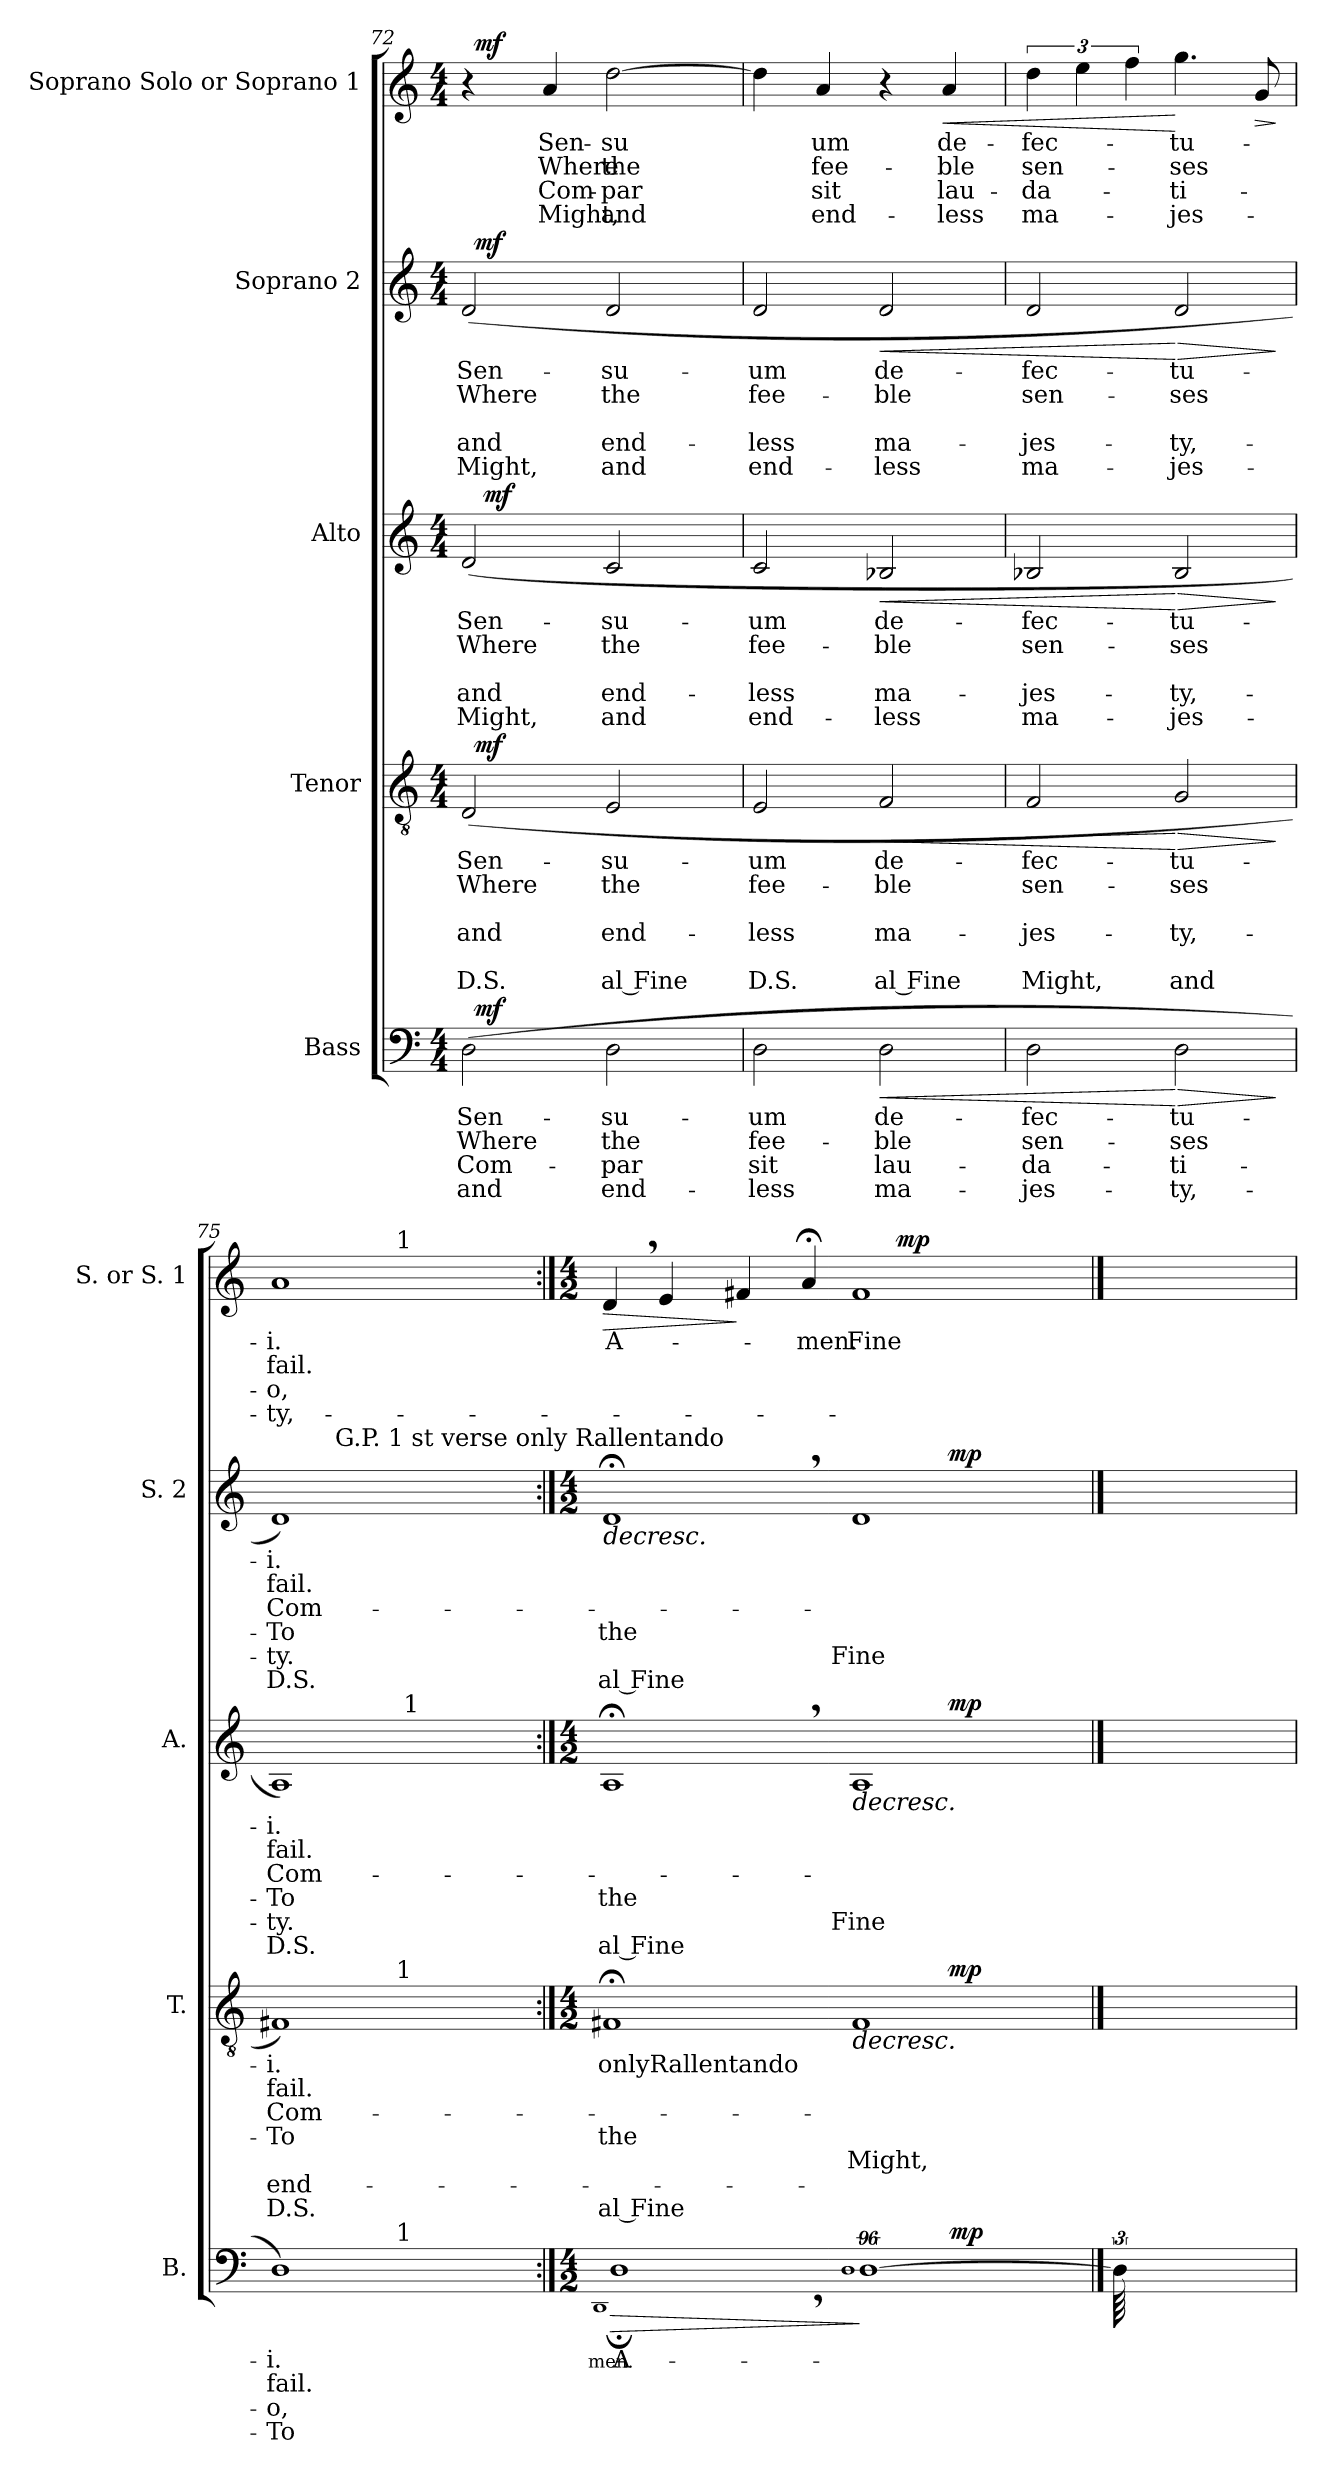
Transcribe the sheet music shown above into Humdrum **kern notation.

**kern	**text	**text	**text	**text	**dynam	**kern	**text	**text	**text	**text	**text	**text	**text	**dynam	**kern	**text	**text	**text	**text	**text	**text	**dynam	**kern	**text	**text	**text	**text	**text	**text	**dynam	**kern	**text	**text	**text	**text	**dynam
*part5	*part5	*part5	*part5	*part5	*part5	*part4	*part4	*part4	*part4	*part4	*part4	*part4	*part4	*part4	*part3	*part3	*part3	*part3	*part3	*part3	*part3	*part3	*part2	*part2	*part2	*part2	*part2	*part2	*part2	*part2	*part1	*part1	*part1	*part1	*part1	*part1
*staff5	*staff5	*staff5	*staff5	*staff5	*staff5	*staff4	*staff4	*staff4	*staff4	*staff4	*staff4	*staff4	*staff4	*staff4	*staff3	*staff3	*staff3	*staff3	*staff3	*staff3	*staff3	*staff3	*staff2	*staff2	*staff2	*staff2	*staff2	*staff2	*staff2	*staff2	*staff1	*staff1	*staff1	*staff1	*staff1	*staff1
*I"Bass	*	*	*	*	*	*I"Tenor	*	*	*	*	*	*	*	*	*I"Alto	*	*	*	*	*	*	*	*I"Soprano 2	*	*	*	*	*	*	*	*I"Soprano Solo or Soprano 1	*	*	*	*	*
*I'B.	*	*	*	*	*	*I'T.	*	*	*	*	*	*	*	*	*I'A.	*	*	*	*	*	*	*	*I'S. 2	*	*	*	*	*	*	*	*I'S. or S. 1	*	*	*	*	*
!!LO:LB:g=z
*clefF4	*	*	*	*	*	*clefGv2	*	*	*	*	*	*	*	*	*clefG2	*	*	*	*	*	*	*	*clefG2	*	*	*	*	*	*	*	*clefG2	*	*	*	*	*
*k[]	*	*	*	*	*	*k[]	*	*	*	*	*	*	*	*	*k[]	*	*	*	*	*	*	*	*k[]	*	*	*	*	*	*	*	*k[]	*	*	*	*	*
*C:	*	*	*	*	*	*C:	*	*	*	*	*	*	*	*	*C:	*	*	*	*	*	*	*	*C:	*	*	*	*	*	*	*	*C:	*	*	*	*	*
*M4/4	*	*	*	*	*	*M4/4	*	*	*	*	*	*	*	*	*M4/4	*	*	*	*	*	*	*	*M4/4	*	*	*	*	*	*	*	*M4/4	*	*	*	*	*
=72	=72	=72	=72	=72	=72	=72	=72	=72	=72	=72	=72	=72	=72	=72	=72	=72	=72	=72	=72	=72	=72	=72	=72	=72	=72	=72	=72	=72	=72	=72	=72	=72	=72	=72	=72	=72
!	!LO:LY:b:rj	!LO:LY:b:rj	!LO:LY:b:rj	!LO:LY:b:rj	!	!	!LO:LY:b:rj	!LO:LY:b:rj	!	!LO:LY:b:rj	!	!LO:LY:b:rj	!	!	!	!LO:LY:b:rj	!LO:LY:b:rj	!	!LO:LY:b:rj	!LO:LY:b:rj	!	!	!	!LO:LY:b:rj	!LO:LY:b:rj	!	!LO:LY:b:rj	!LO:LY:b:rj	!	!	!	!	!	!	!	!
*^	*	*	*	*	*	*^	*	*	*	*	*	*	*	*	*^	*	*	*	*	*	*	*	*^	*	*	*	*	*	*	*	*^	*	*	*	*	*
(<2D\	48ryy	Sen-	Where	Com-	and	.	(2D/	48ryy	Sen-	Where	.	and	.	D.S.	.	.	(2d/	32ryy	Sen-	Where	.	and	Might,	.	.	(2d/	48ryy	Sen-	Where	.	and	Might,	.	.	4r	48ryy	.	.	.	.	.
!	!	!	!	!	!	!LO:DY:a	!	!	!	!	!	!	!	!	!	!LO:DY:a	!	!	!	!	!	!	!	!	!	!	!	!	!	!	!	!	!	!LO:DY:a	!	!	!	!	!	!	!LO:DY:a
.	3%2ryy	.	.	.	.	mf	.	3%2ryy	.	.	.	.	.	.	.	mf	.	.	.	.	.	.	.	.	.	.	3%2ryy	.	.	.	.	.	.	mf	.	3%2ryy	.	.	.	.	mf
!	!	!	!	!	!	!	!	!	!	!	!	!	!	!	!	!	!	!	!	!	!	!	!	!	!LO:DY:a	!	!	!	!	!	!	!	!	!	!	!	!	!	!	!	!
.	.	.	.	.	.	.	.	.	.	.	.	.	.	.	.	.	.	2ryy	.	.	.	.	.	.	mf	.	.	.	.	.	.	.	.	.	.	.	.	.	.	.	.
!	!	!	!	!	!	!	!	!	!	!	!	!	!	!	!	!	!	!	!	!	!	!	!	!	!	!	!	!	!	!	!	!	!	!	!	!	!LO:LY:b	!LO:LY:b	!LO:LY:b	!LO:LY:b	!
.	.	.	.	.	.	.	.	.	.	.	.	.	.	.	.	.	.	.	.	.	.	.	.	.	.	.	.	.	.	.	.	.	.	.	4a/	.	Sen-	Where	Com-	-Might,	.
!	!	!LO:LY:b	!LO:LY:b	!LO:LY:b	!LO:LY:b	!	!	!	!LO:LY:b	!LO:LY:b	!	!LO:LY:b	!	!LO:LY:b	!	!	!	!	!LO:LY:b	!LO:LY:b	!	!LO:LY:b	!LO:LY:b	!	!	!	!	!LO:LY:b	!LO:LY:b	!	!LO:LY:b	!LO:LY:b	!	!	!	!	!LO:LY:b	!LO:LY:b	!LO:LY:b	!LO:LY:b	!
2D\	.	-su-	the	-par	end-	.	2E/	.	-su-	the	.	end-	.	al Fine	.	.	2c/	.	-su-	the	.	end-	and	.	.	2d/	.	-su-	the	.	end-	and	.	.	[>2dd\	.	-su	the	-par	and	.
.	.	.	.	.	.	.	.	.	.	.	.	.	.	.	.	.	.	4...ryy	.	.	.	.	.	.	.	.	.	.	.	.	.	.	.	.	.	.	.	.	.	.	.
.	6...ryy	.	.	.	.	.	.	6...ryy	.	.	.	.	.	.	.	.	.	.	.	.	.	.	.	.	.	.	6...ryy	.	.	.	.	.	.	.	.	6...ryy	.	.	.	.	.
=73	=73	=73	=73	=73	=73	=73	=73	=73	=73	=73	=73	=73	=73	=73	=73	=73	=73	=73	=73	=73	=73	=73	=73	=73	=73	=73	=73	=73	=73	=73	=73	=73	=73	=73	=73	=73	=73	=73	=73	=73	=73
!	!	!LO:LY:b	!LO:LY:b	!LO:LY:b	!LO:LY:b	!	!	!	!LO:LY:b	!LO:LY:b	!	!LO:LY:b	!	!LO:LY:b	!	!	!	!	!LO:LY:b	!LO:LY:b	!	!LO:LY:b	!LO:LY:b	!	!	!	!	!LO:LY:b	!LO:LY:b	!	!LO:LY:b	!LO:LY:b	!	!	!	!	!	!	!	!	!
*v	*v	*	*	*	*	*	*	*	*	*	*	*	*	*	*	*	*v	*v	*	*	*	*	*	*	*	*v	*v	*	*	*	*	*	*	*	*v	*v	*	*	*	*	*
*	*	*	*	*	*	*v	*v	*	*	*	*	*	*	*	*	*	*	*	*	*	*	*	*	*	*	*	*	*	*	*	*	*	*	*	*	*	*
2D\	-um	fee-	sit	-less	.	2E/	-um	fee-	.	-less	.	D.S.	.	.	2c/	-um	fee-	.	-less	end-	.	.	2d/	-um	fee-	.	-less	end-	.	.	4dd\]	.	.	.	.	.
!	!	!	!	!	!	!	!	!	!	!	!	!	!	!	!	!	!	!	!	!	!	!	!	!	!	!	!	!	!	!	!	!LO:LY:b	!LO:LY:b	!LO:LY:b	!LO:LY:b	!
.	.	.	.	.	.	.	.	.	.	.	.	.	.	.	.	.	.	.	.	.	.	.	.	.	.	.	.	.	.	.	4a/	um	fee-	sit	end-	.
!	!LO:LY:b	!LO:LY:b	!LO:LY:b	!LO:LY:b	!LO:HP:b	!	!LO:LY:b	!LO:LY:b	!	!LO:LY:b	!	!LO:LY:b	!	!LO:HP:b	!	!LO:LY:b	!LO:LY:b	!	!LO:LY:b	!LO:LY:b	!	!LO:HP:b	!	!LO:LY:b	!LO:LY:b	!	!LO:LY:b	!LO:LY:b	!	!LO:HP:b	!	!	!	!	!	!
2D\	de-	-ble	lau-	ma-	<	2F/	de-	-ble	.	ma-	.	al Fine	.	<	2B-X/	de-	-ble	.	ma-	-less	.	<	2d/	de-	-ble	.	ma-	-less	.	<	4r	.	.	.	.	.
!	!	!	!	!	!	!	!	!	!	!	!	!	!	!	!	!	!	!	!	!	!	!	!	!	!	!	!	!	!	!	!	!LO:LY:b	!LO:LY:b	!LO:LY:b	!LO:LY:b	!LO:HP:b
.	.	.	.	.	.	.	.	.	.	.	.	.	.	.	.	.	.	.	.	.	.	.	.	.	.	.	.	.	.	.	4a/	de-	-ble	lau-	-less	<
=74	=74	=74	=74	=74	=74	=74	=74	=74	=74	=74	=74	=74	=74	=74	=74	=74	=74	=74	=74	=74	=74	=74	=74	=74	=74	=74	=74	=74	=74	=74	=74	=74	=74	=74	=74	=74
!	!LO:LY:b	!LO:LY:b	!LO:LY:b	!LO:LY:b	!	!	!LO:LY:b	!LO:LY:b	!	!LO:LY:b	!	!LO:LY:b	!	!	!	!LO:LY:b	!LO:LY:b	!	!LO:LY:b	!LO:LY:b	!	!	!	!LO:LY:b	!LO:LY:b	!	!LO:LY:b	!LO:LY:b	!	!	!	!LO:LY:b	!LO:LY:b	!LO:LY:b	!LO:LY:b	!
2D\	-fec-	sen-	-da-	-jes-	.	2F/	-fec-	sen-	.	-jes-	.	Might,	.	.	2B-X/	-fec-	sen-	.	-jes-	ma-	.	.	2d/	-fec-	sen-	.	-jes-	ma-	.	.	6dd\	-fec-	sen-	-da-	ma-	.
.	.	.	.	.	.	.	.	.	.	.	.	.	.	.	.	.	.	.	.	.	.	.	.	.	.	.	.	.	.	.	6ee\	.	.	.	.	.
.	.	.	.	.	.	.	.	.	.	.	.	.	.	.	.	.	.	.	.	.	.	.	.	.	.	.	.	.	.	.	6ff\	.	.	.	.	.
!	!LO:LY:b	!LO:LY:b	!LO:LY:b	!LO:LY:b	!LO:HP:n=1:b	!	!LO:LY:b	!LO:LY:b	!	!LO:LY:b	!	!LO:LY:b	!	!LO:HP:n=1:b	!	!LO:LY:b	!LO:LY:b	!	!LO:LY:b	!LO:LY:b	!	!LO:HP:n=1:b	!	!LO:LY:b	!LO:LY:b	!	!LO:LY:b	!LO:LY:b	!	!LO:HP:n=1:b	!	!LO:LY:b	!LO:LY:b	!LO:LY:b	!LO:LY:b	!
2D\	-tu-	-ses	-ti-	-ty,-	[ >	2G/	-tu-	-ses	.	-ty,-	.	and	.	[ >	2B-/	-tu-	-ses	.	-ty,-	-jes-	.	[ >	2d/	-tu-	-ses	.	-ty,-	-jes-	.	[ >	4.gg\	-tu-	-ses	-ti-	-jes-	[
!	!	!	!	!	!	!	!	!	!	!	!	!	!	!	!	!	!	!	!	!	!	!	!	!	!	!	!	!	!	!	!	!	!	!	!	!LO:HP:b
.	.	.	.	.	.	.	.	.	.	.	.	.	.	.	.	.	.	.	.	.	.	.	.	.	.	.	.	.	.	.	8g/	.	.	.	.	>
.	.	.	.	.	]	.	.	.	.	.	.	.	.	]	.	.	.	.	.	.	.	]	.	.	.	.	.	.	.	]	.	.	.	.	.	]
=75	=75	=75	=75	=75	=75	=75	=75	=75	=75	=75	=75	=75	=75	=75	=75	=75	=75	=75	=75	=75	=75	=75	=75	=75	=75	=75	=75	=75	=75	=75	=75	=75	=75	=75	=75	=75
!	!LO:LY:b:rj	!LO:LY:b:rj	!LO:LY:b:rj	!LO:LY:b:rj	!	!	!LO:LY:b:rj	!LO:LY:b:rj	!LO:LY:b:rj	!LO:LY:b:rj	!	!LO:LY:b:rj	!LO:LY:b:rj	!	!	!LO:LY:b:rj	!LO:LY:b:rj	!LO:LY:b:rj	!LO:LY:b:rj	!LO:LY:b:rj	!LO:LY:b:rj	!	!	!LO:LY:b:rj	!LO:LY:b:rj	!LO:LY:b:rj	!LO:LY:b:rj	!LO:LY:b:rj	!LO:LY:b:rj	!	!	!LO:LY:b:rj	!LO:LY:b:rj	!LO:LY:b:rj	!LO:LY:b:rj	!
*^	*	*	*	*	*	*^	*	*	*	*	*	*	*	*	*^	*	*	*	*	*	*	*	*^	*	*	*	*	*	*	*	*^	*	*	*	*	*
1D)	3ryy	-i.	fail.	-o,	-To	.	1F#X)	3ryy	-i.	fail.	Com-	-To	.	end-	D.S.	.	1A)	4..ryy	-i.	fail.	Com-	-To	-ty.	D.S.	.	1d)	6ryy	-i.	fail.	Com-	-To	-ty.	D.S.	.	1a	3ryy	-i.	fail.	-o,	-ty,-	.
.	.	.	.	.	.	.	.	.	.	.	.	.	.	.	.	.	.	.	.	.	.	.	.	.	.	.	24..ryy	.	.	.	.	.	.	.	.	.	.	.	.	.	.
!	!	!	!	!	!	!	!	!	!	!	!	!	!	!	!	!	!	!	!	!	!	!	!	!	!	!	!LO:TX:a:t=G.P. 1 st verse only Rallentando	!	!	!	!	!	!	!	!	!	!	!	!	!	!
.	.	.	.	.	.	.	.	.	.	.	.	.	.	.	.	.	.	.	.	.	.	.	.	.	.	.	3%2ryy	.	.	.	.	.	.	.	.	.	.	.	.	.	.
.	12ryy	.	.	.	.	.	.	12ryy	.	.	.	.	.	.	.	.	.	.	.	.	.	.	.	.	.	.	.	.	.	.	.	.	.	.	.	12ryy	.	.	.	.	.
.	96ryy	.	.	.	.	.	.	96ryy	.	.	.	.	.	.	.	.	.	.	.	.	.	.	.	.	.	.	.	.	.	.	.	.	.	.	.	96ryy	.	.	.	.	.
!	!	!	!	!	!	!	!	!	!	!	!	!	!	!	!	!	!	!	!	!	!	!	!	!	!	!	!	!	!	!	!	!	!	!	!	!LO:TX:a:t=1	!	!	!	!	!
!	!	!	!	!	!	!	!	!LO:TX:a:t=1	!	!	!	!	!	!	!	!	!	!	!	!	!	!	!	!	!	!	!	!	!	!	!	!	!	!	!	!	!	!	!	!	!
!	!LO:TX:a:t=1	!	!	!	!	!	!	!	!	!	!	!	!	!	!	!	!	!	!	!	!	!	!	!	!	!	!	!	!	!	!	!	!	!	!	!	!	!	!	!	!
.	3ryy	.	.	.	.	.	.	3ryy	.	.	.	.	.	.	.	.	.	.	.	.	.	.	.	.	.	.	.	.	.	.	.	.	.	.	.	3ryy	.	.	.	.	.
!	!	!	!	!	!	!	!	!	!	!	!	!	!	!	!	!	!	!LO:TX:a:t=1	!	!	!	!	!	!	!	!	!	!	!	!	!	!	!	!	!	!	!	!	!	!	!
.	.	.	.	.	.	.	.	.	.	.	.	.	.	.	.	.	.	2ryy	.	.	.	.	.	.	.	.	.	.	.	.	.	.	.	.	.	.	.	.	.	.	.
.	6ryy	.	.	.	.	.	.	6ryy	.	.	.	.	.	.	.	.	.	.	.	.	.	.	.	.	.	.	.	.	.	.	.	.	.	.	.	6ryy	.	.	.	.	.
.	.	.	.	.	.	.	.	.	.	.	.	.	.	.	.	.	.	.	.	.	.	.	.	.	.	.	12ryy	.	.	.	.	.	.	.	.	.	.	.	.	.	.
.	24..ryy	.	.	.	.	.	.	24..ryy	.	.	.	.	.	.	.	.	.	.	.	.	.	.	.	.	.	.	.	.	.	.	.	.	.	.	.	24..ryy	.	.	.	.	.
.	.	.	.	.	.	.	.	.	.	.	.	.	.	.	.	.	.	16ryy	.	.	.	.	.	.	.	.	.	.	.	.	.	.	.	.	.	.	.	.	.	.	.
.	.	.	.	.	.	.	.	.	.	.	.	.	.	.	.	.	.	.	.	.	.	.	.	.	.	.	96ryy	.	.	.	.	.	.	.	.	.	.	.	.	.	.
*v	*v	*	*	*	*	*	*	*	*	*	*	*	*	*	*	*	*	*	*	*	*	*	*	*	*	*	*	*	*	*	*	*	*	*	*	*	*	*	*	*	*
=76:|!	=76:|!	=76:|!	=76:|!	=76:|!	=76:|!	=76:|!	=76:|!	=76:|!	=76:|!	=76:|!	=76:|!	=76:|!	=76:|!	=76:|!	=76:|!	=76:|!	=76:|!	=76:|!	=76:|!	=76:|!	=76:|!	=76:|!	=76:|!	=76:|!	=76:|!	=76:|!	=76:|!	=76:|!	=76:|!	=76:|!	=76:|!	=76:|!	=76:|!	=76:|!	=76:|!	=76:|!	=76:|!	=76:|!	=76:|!	=76:|!
*M4/2	*	*	*	*	*	*M4/2	*	*	*	*	*	*	*	*	*	*M4/2	*	*	*	*	*	*	*	*	*M4/2	*	*	*	*	*	*	*	*	*M4/2	*	*	*	*	*	*
*^	*	*	*	*	*	*	*	*	*	*	*	*	*	*	*	*	*	*	*	*	*	*	*	*	*	*	*	*	*	*	*	*	*	*	*	*	*	*	*	*
*	*^	*	*	*	*	*	*	*	*	*	*	*	*	*	*	*	*	*	*	*	*	*	*	*	*	*	*	*	*	*	*	*	*	*	*	*	*	*	*	*	*
!	!	!	!	!	!	!	!	!	!	!LO:LY:b:rj	!	!	!LO:LY:b:rj	!	!	!LO:LY:b:rj	!	!	!	!	!	!	!LO:LY:b:rj	!	!LO:LY:b:rj	!	!	!	!	!	!	!LO:LY:b:rj	!	!LO:LY:b:rj	!LO:HP:b	!	!	!LO:LY:b	!	!	!	!LO:HP:b
4.ryy	96ryy	96ryy	.	.	.	.	.	1F#X;	1ryy	onlyRallentando	.	.	the	.	.	al Fine	.	1A;,<	1ryy	.	.	.	the	.	al Fine	.	1d;,<	1ryy	.	.	.	the	.	al Fine	>	4d,>/	3%2ryy	A-	.	.	.	>
!	!	!	!LO:LY:b	!	!	!	!	!	!	!	!	!	!	!	!	!	!	!	!	!	!	!	!	!	!	!	!	!	!	!	!	!	!	!	!	!	!	!	!	!	!	!
.	.	1qDD	-men.	.	.	.	.	.	.	.	.	.	.	.	.	.	.	.	.	.	.	.	.	.	.	.	.	.	.	.	.	.	.	.	.	.	.	.	.	.	.	.
!	!	!	!LO:LY:b	!	!	!	!LO:HP:b	!	!	!	!	!	!	!	!	!	!	!	!	!	!	!	!	!	!	!	!	!	!	!	!	!	!	!	!	!	!	!	!	!	!	!
.	1D;,<	1ryy	A-	.	.	.	>	.	.	.	.	.	.	.	.	.	.	.	.	.	.	.	.	.	.	.	.	.	.	.	.	.	.	.	.	.	.	.	.	.	.	.
.	.	.	.	.	.	.	.	.	.	.	.	.	.	.	.	.	.	.	.	.	.	.	.	.	.	.	.	.	.	.	.	.	.	.	.	4e/	.	.	.	.	.	.
48%43ryy	.	.	.	.	.	.	.	.	.	.	.	.	.	.	.	.	.	.	.	.	.	.	.	.	.	.	.	.	.	.	.	.	.	.	.	.	.	.	.	.	.	.
.	.	.	.	.	.	.	.	.	.	.	.	.	.	.	.	.	.	.	.	.	.	.	.	.	.	.	.	.	.	.	.	.	.	.	.	4f#X/	.	.	.	.	.	]
.	.	.	.	.	.	.	.	.	.	.	.	.	.	.	.	.	.	.	.	.	.	.	.	.	.	.	.	.	.	.	.	.	.	.	.	.	3ryy	.	.	.	.	.
!	!	!	!	!	!	!	!	!	!	!	!	!	!	!	!	!	!	!	!	!	!	!	!	!	!	!	!	!	!	!	!	!	!	!	!	!	!	!LO:LY:b	!	!	!	!
.	.	.	.	.	.	.	.	.	.	.	.	.	.	.	.	.	.	.	.	.	.	.	.	.	.	.	.	.	.	.	.	.	.	.	.	4a;/	.	-men.	.	.	.	.
!	!	!	!	!	!	!	!	!	!	!	!	!	!	!LO:LY:b	!	!	!LO:HP:b	!	!	!	!	!	!	!LO:LY:b	!	!LO:HP:b	!	!	!	!	!	!	!LO:LY:b	!	!	!	!	!LO:LY:b	!	!	!	!
.	.	.	.	.	.	.	.	1F#	4.ryy	.	.	.	.	Might,	.	.	>	1A	4.ryy	.	.	.	.	Fine	.	>	1d	4.ryy	.	.	.	.	Fine	.	.	1f#	12ryy	Fine	.	.	.	.
.	1qD	.	.	.	.	.	.	.	.	.	.	.	.	.	.	.	.	.	.	.	.	.	.	.	.	.	.	.	.	.	.	.	.	.	.	.	.	.	.	.	.	.
.	96%95ryy	[96%95D	.	.	.	.	]	.	.	.	.	.	.	.	.	.	.	.	.	.	.	.	.	.	.	.	.	.	.	.	.	.	.	.	.	.	.	.	.	.	.	.
.	.	.	.	.	.	.	.	.	.	.	.	.	.	.	.	.	.	.	.	.	.	.	.	.	.	.	.	.	.	.	.	.	.	.	.	.	48.ryy	.	.	.	.	.
!	!	!	!	!	!	!	!	!	!	!	!	!	!	!	!	!	!	!	!	!	!	!	!	!	!	!	!	!	!	!	!	!	!	!	!	!	!	!	!	!	!	!LO:DY:a
.	.	.	.	.	.	.	.	.	.	.	.	.	.	.	.	.	.	.	.	.	.	.	.	.	.	.	.	.	.	.	.	.	.	.	.	.	3%2ryy	.	.	.	.	mp
96%11ryy	.	.	.	.	.	.	.	.	.	.	.	.	.	.	.	.	.	.	.	.	.	.	.	.	.	.	.	.	.	.	.	.	.	.	.	.	.	.	.	.	.	.
!	!	!	!	!	!	!	!	!	!	!	!	!	!	!	!	!	!LO:DY:a	!	!	!	!	!	!	!	!	!LO:DY:a	!	!	!	!	!	!	!	!	!LO:DY:a	!	!	!	!	!	!	!
.	.	.	.	.	.	.	.	.	2ryy	.	.	.	.	.	.	.	mp	.	2ryy	.	.	.	.	.	.	mp	.	2ryy	.	.	.	.	.	.	mp	.	.	.	.	.	.	.
!	!	!	!	!	!	!	!LO:DY:a	!	!	!	!	!	!	!	!	!	!	!	!	!	!	!	!	!	!	!	!	!	!	!	!	!	!	!	!	!	!	!	!	!	!	!
96%59ryy	.	.	.	.	.	.	mp	.	.	.	.	.	.	.	.	.	.	.	.	.	.	.	.	.	.	.	.	.	.	.	.	.	.	.	.	.	.	.	.	.	.	.
.	.	.	.	.	.	.	.	.	.	.	.	.	.	.	.	.	.	.	.	.	.	.	.	.	.	.	.	.	.	.	.	.	.	.	.	.	6ryy	.	.	.	.	.
.	.	.	.	.	.	.	.	.	8ryy	.	.	.	.	.	.	.	.	.	8ryy	.	.	.	.	.	.	.	.	8ryy	.	.	.	.	.	.	.	.	.	.	.	.	.	.
.	.	.	.	.	.	.	.	.	.	.	.	.	.	.	.	.	.	.	.	.	.	.	.	.	.	.	.	.	.	.	.	.	.	.	.	.	24ryy	.	.	.	.	.
.	.	.	.	.	.	.	.	.	.	.	.	.	.	.	.	.	.	.	.	.	.	.	.	.	.	.	.	.	.	.	.	.	.	.	.	.	96ryy	.	.	.	.	.
*v	*v	*v	*	*	*	*	*	*	*	*	*	*	*	*	*	*	*	*	*	*	*	*	*	*	*	*	*	*	*	*	*	*	*	*	*	*	*	*	*	*	*	*
.	.	.	.	.	.	.	.	.	.	.	.	.	.	.	]	.	.	.	.	.	.	.	.	]	.	.	.	.	.	.	.	.	]	.	.	.	.	.	.	.
*	*	*	*	*	*	*v	*v	*	*	*	*	*	*	*	*	*	*	*	*	*	*	*	*	*	*v	*v	*	*	*	*	*	*	*	*v	*v	*	*	*	*	*
*	*	*	*	*	*	*	*	*	*	*	*	*	*	*	*v	*v	*	*	*	*	*	*	*	*	*	*	*	*	*	*	*	*	*	*	*	*	*
==	==	==	==	==	==	==	==	==	==	==	==	==	==	==	==	==	==	==	==	==	==	==	==	==	==	==	==	==	==	==	==	==	==	==	==	==
96D]	.	.	.	.	.	0ryy	.	.	.	.	.	.	.	.	0ryy	.	.	.	.	.	.	.	0ryy	.	.	.	.	.	.	.	0ryy	.	.	.	.	.
96%191ryy	.	.	.	.	.	.	.	.	.	.	.	.	.	.	.	.	.	.	.	.	.	.	.	.	.	.	.	.	.	.	.	.	.	.	.	.
=	=	=	=	=	=	=	=	=	=	=	=	=	=	=	=	=	=	=	=	=	=	=	=	=	=	=	=	=	=	=	=	=	=	=	=	=
*-	*-	*-	*-	*-	*-	*-	*-	*-	*-	*-	*-	*-	*-	*-	*-	*-	*-	*-	*-	*-	*-	*-	*-	*-	*-	*-	*-	*-	*-	*-	*-	*-	*-	*-	*-	*-
